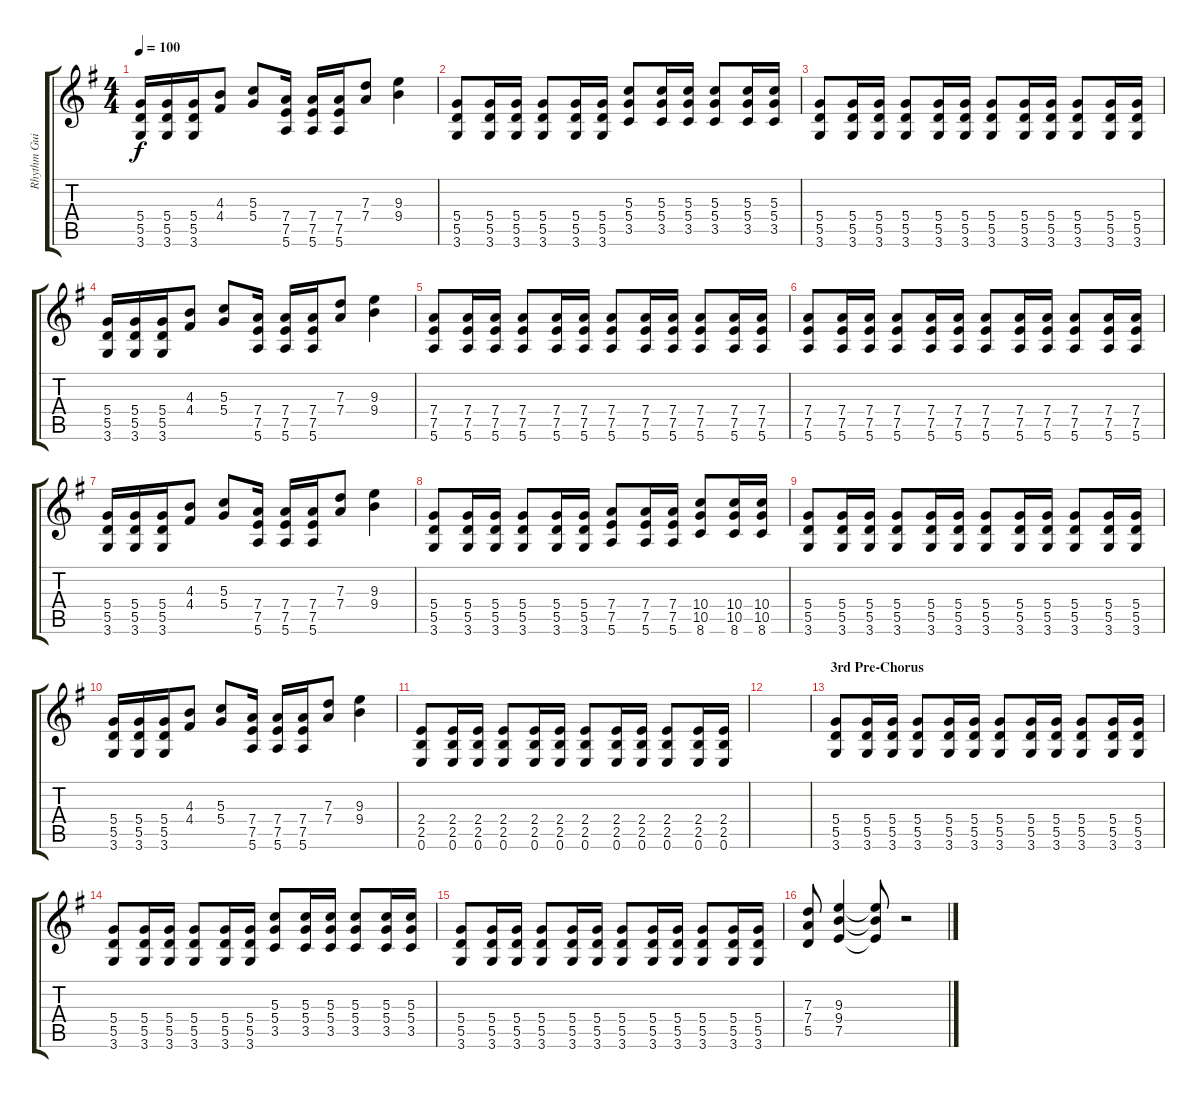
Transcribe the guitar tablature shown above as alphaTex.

\track ("Rhythm Guitar" "Rhythm Gui") {instrument overdrivenguitar}
\staff {score tabs}
\tuning (E4 B3 G3 D3 A2 E2) {hide}
\ts (4 4)
\tempo 100
\clef g2
\ks eminor
(5.4 5.5 3.6).16{dy f} (5.4 5.5 3.6).16 (5.4 5.5 3.6).16 (4.3 4.4).8 (5.3 5.4).8 (7.4 7.5 5.6).16 (7.4 7.5 5.6).16 (7.4 7.5 5.6).16 (7.3 7.4).8 (9.3 9.4).4 |
(5.4 5.5 3.6).8 (5.4 5.5 3.6).16 (5.4 5.5 3.6).16 (5.4 5.5 3.6).8 (5.4 5.5 3.6).16 (5.4 5.5 3.6).16 (5.3 5.4 3.5).8 (5.3 5.4 3.5).16 (5.3 5.4 3.5).16 (5.3 5.4 3.5).8 (5.3 5.4 3.5).16 (5.3 5.4 3.5).16 |
(5.4 5.5 3.6).8 (5.4 5.5 3.6).16 (5.4 5.5 3.6).16 (5.4 5.5 3.6).8 (5.4 5.5 3.6).16 (5.4 5.5 3.6).16 (5.4 5.5 3.6).8 (5.4 5.5 3.6).16 (5.4 5.5 3.6).16 (5.4 5.5 3.6).8 (5.4 5.5 3.6).16 (5.4 5.5 3.6).16 |
(5.4 5.5 3.6).16 (5.4 5.5 3.6).16 (5.4 5.5 3.6).16 (4.3 4.4).8 (5.3 5.4).8 (7.4 7.5 5.6).16 (7.4 7.5 5.6).16 (7.4 7.5 5.6).16 (7.3 7.4).8 (9.3 9.4).4 |
(7.4 7.5 5.6).8 (7.4 7.5 5.6).16 (7.4 7.5 5.6).16 (7.4 7.5 5.6).8 (7.4 7.5 5.6).16 (7.4 7.5 5.6).16 (7.4 7.5 5.6).8 (7.4 7.5 5.6).16 (7.4 7.5 5.6).16 (7.4 7.5 5.6).8 (7.4 7.5 5.6).16 (7.4 7.5 5.6).16 |
(7.4 7.5 5.6).8 (7.4 7.5 5.6).16 (7.4 7.5 5.6).16 (7.4 7.5 5.6).8 (7.4 7.5 5.6).16 (7.4 7.5 5.6).16 (7.4 7.5 5.6).8 (7.4 7.5 5.6).16 (7.4 7.5 5.6).16 (7.4 7.5 5.6).8 (7.4 7.5 5.6).16 (7.4 7.5 5.6).16 |
(5.4 5.5 3.6).16 (5.4 5.5 3.6).16 (5.4 5.5 3.6).16 (4.3 4.4).8 (5.3 5.4).8 (7.4 7.5 5.6).16 (7.4 7.5 5.6).16 (7.4 7.5 5.6).16 (7.3 7.4).8 (9.3 9.4).4 |
(5.4 5.5 3.6).8 (5.4 5.5 3.6).16 (5.4 5.5 3.6).16 (5.4 5.5 3.6).8 (5.4 5.5 3.6).16 (5.4 5.5 3.6).16 (7.4 7.5 5.6).8 (7.4 7.5 5.6).16 (7.4 7.5 5.6).16 (10.4 10.5 8.6).8 (10.4 10.5 8.6).16 (10.4 10.5 8.6).16 |
(5.4 5.5 3.6).8 (5.4 5.5 3.6).16 (5.4 5.5 3.6).16 (5.4 5.5 3.6).8 (5.4 5.5 3.6).16 (5.4 5.5 3.6).16 (5.4 5.5 3.6).8 (5.4 5.5 3.6).16 (5.4 5.5 3.6).16 (5.4 5.5 3.6).8 (5.4 5.5 3.6).16 (5.4 5.5 3.6).16 |
(5.4 5.5 3.6).16 (5.4 5.5 3.6).16 (5.4 5.5 3.6).16 (4.3 4.4).8 (5.3 5.4).8 (7.4 7.5 5.6).16 (7.4 7.5 5.6).16 (7.4 7.5 5.6).16 (7.3 7.4).8 (9.3 9.4).4 |
(2.4 2.5 0.6).8 (2.4 2.5 0.6).16 (2.4 2.5 0.6).16 (2.4 2.5 0.6).8 (2.4 2.5 0.6).16 (2.4 2.5 0.6).16 (2.4 2.5 0.6).8 (2.4 2.5 0.6).16 (2.4 2.5 0.6).16 (2.4 2.5 0.6).8 (2.4 2.5 0.6).16 (2.4 2.5 0.6).16 |
|
\section ("" "3rd Pre-Chorus")
(5.4 5.5 3.6).8 (5.4 5.5 3.6).16 (5.4 5.5 3.6).16 (5.4 5.5 3.6).8 (5.4 5.5 3.6).16 (5.4 5.5 3.6).16 (5.4 5.5 3.6).8 (5.4 5.5 3.6).16 (5.4 5.5 3.6).16 (5.4 5.5 3.6).8 (5.4 5.5 3.6).16 (5.4 5.5 3.6).16 |
(5.4 5.5 3.6).8 (5.4 5.5 3.6).16 (5.4 5.5 3.6).16 (5.4 5.5 3.6).8 (5.4 5.5 3.6).16 (5.4 5.5 3.6).16 (5.3 5.4 3.5).8 (5.3 5.4 3.5).16 (5.3 5.4 3.5).16 (5.3 5.4 3.5).8 (5.3 5.4 3.5).16 (5.3 5.4 3.5).16 |
(5.4 5.5 3.6).8 (5.4 5.5 3.6).16 (5.4 5.5 3.6).16 (5.4 5.5 3.6).8 (5.4 5.5 3.6).16 (5.4 5.5 3.6).16 (5.4 5.5 3.6).8 (5.4 5.5 3.6).16 (5.4 5.5 3.6).16 (5.4 5.5 3.6).8 (5.4 5.5 3.6).16 (5.4 5.5 3.6).16 |
(7.3 7.4 5.5).8 (9.3 9.4 7.5).4 (9.3{t} 9.4{t} 7.5{t}).8 r.2
